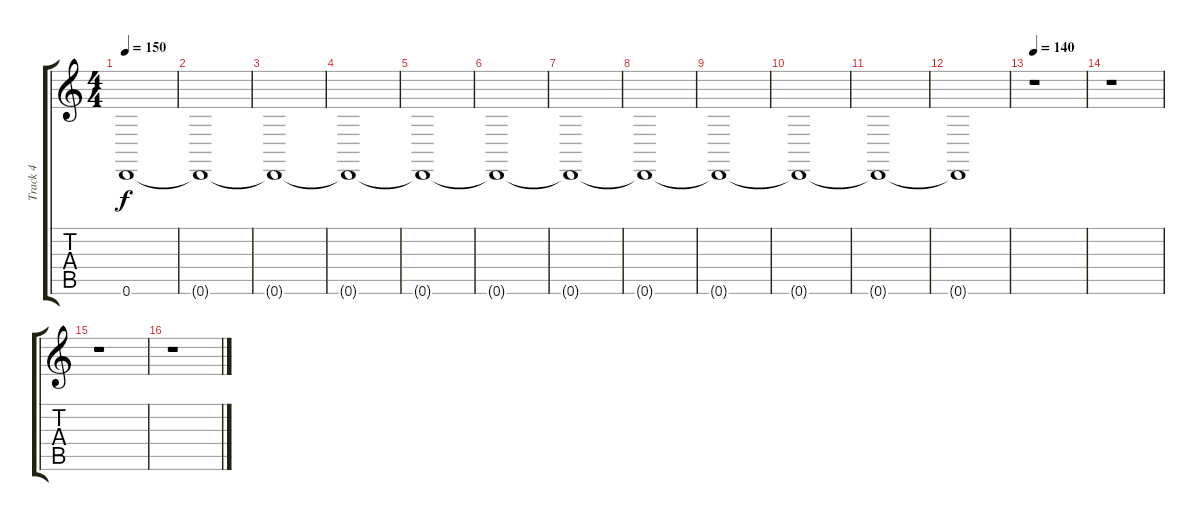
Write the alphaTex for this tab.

\track ("Track 4" "Track 4") {instrument lead3calliope}
\staff {score tabs}
\tuning (D4 A3 F3 C3 G2 D2) {hide}
\ts (4 4)
\tempo 150
\clef g2
\ks c
0.6.1{dy f instrument lead3calliope} |
0.6{t}.1 |
0.6{t}.1 |
0.6{t}.1 |
0.6{t}.1 |
0.6{t}.1 |
0.6{t}.1 |
0.6{t}.1 |
0.6{t}.1 |
0.6{t}.1 |
0.6{t}.1 |
0.6{t}.1 |
\tempo 140
r.1 |
r.1 |
r.1 |
r.1
